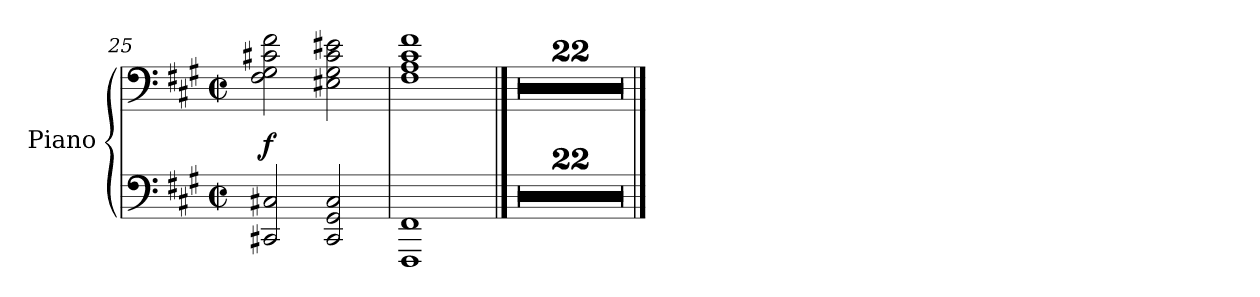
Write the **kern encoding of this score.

**kern	**kern	**dynam
*part1	*part1	*part1
*staff2	*staff1	*staff1/2
*I"Piano	*	*
*I'Pia.	*	*
*clefF4	*clefF4	*
*k[f#c#g#]	*k[f#c#g#]	*
*M2/2	*M2/2	*
*met(c|)	*met(c|)	*
=25	=25	=25
!	!	!LO:DY:a=2
2CC#X/ 2C#X/	2F#\ 2G#\ 2c#X\ 2f#\	f
2CC#/ 2GG#/ 2C#/	2E#X\ 2G#\ 2c#\ 2e#X\	.
=26	=26	=26
1FFF# 1FF#	1F# 1A 1c# 1f#	.
==27	==27	==27
1r	1r	.
=28	=28	=28
1r	1r	.
=29	=29	=29
1r	1r	.
=30	=30	=30
1r	1r	.
!!LO:LB:g=z
=31	=31	=31
1r	1r	.
=32	=32	=32
1r	1r	.
=33	=33	=33
1r	1r	.
=34	=34	=34
1r	1r	.
=35	=35	=35
1r	1r	.
=36	=36	=36
1r	1r	.
=37	=37	=37
1r	1r	.
=38	=38	=38
1r	1r	.
=39	=39	=39
1r	1r	.
=40	=40	=40
1r	1r	.
=41	=41	=41
1r	1r	.
=42	=42	=42
1r	1r	.
=43	=43	=43
1r	1r	.
=44	=44	=44
1r	1r	.
=45	=45	=45
1r	1r	.
=46	=46	=46
1r	1r	.
=47	=47	=47
1r	1r	.
!!LO:LB:g=z
=48	=48	=48
1r	1r	.
==	==	==
*-	*-	*-
